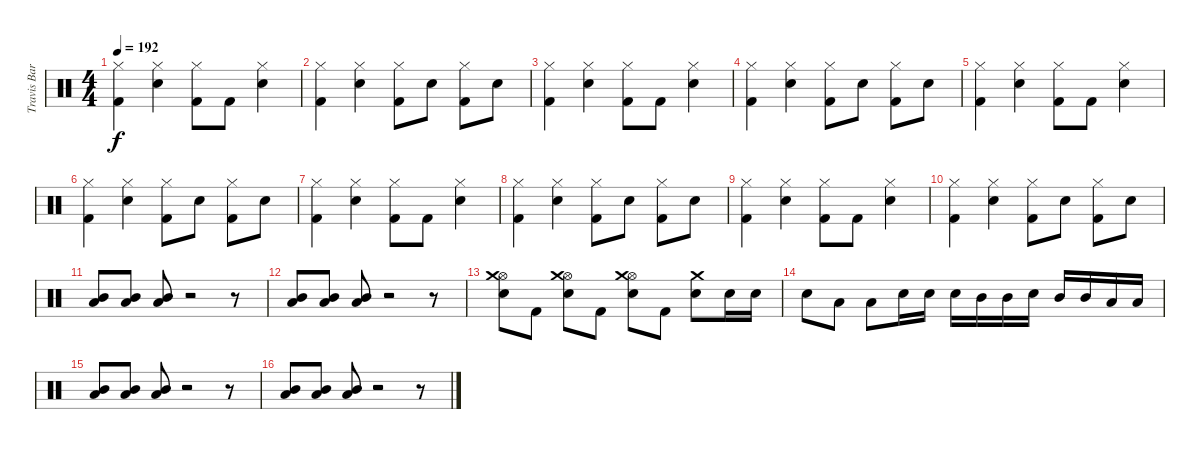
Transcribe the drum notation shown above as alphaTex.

\track ("Travis Barker (Drums)" "Travis Bar") {instrument percussion}
\staff {score}
\articulation defaults
\ts (4 4)
\tempo 192
\clef neutral
\ks c
("Kick (hit) 2" "Hi-Hat (closed)").4{dy f} ("Electric Snare (hit)" "Hi-Hat (closed)").4 ("Kick (hit) 2" "Hi-Hat (closed)").8 "Kick (hit) 2".8 ("Electric Snare (hit)" "Hi-Hat (closed)").4 |
("Kick (hit) 2" "Hi-Hat (closed)").4 ("Electric Snare (hit)" "Hi-Hat (closed)").4 ("Kick (hit) 2" "Hi-Hat (closed)").8 "Electric Snare (hit)".8 ("Kick (hit) 2" "Hi-Hat (closed)").8 "Electric Snare (hit)".8 |
("Kick (hit) 2" "Hi-Hat (closed)").4 ("Electric Snare (hit)" "Hi-Hat (closed)").4 ("Kick (hit) 2" "Hi-Hat (closed)").8 "Kick (hit) 2".8 ("Electric Snare (hit)" "Hi-Hat (closed)").4 |
("Kick (hit) 2" "Hi-Hat (closed)").4 ("Electric Snare (hit)" "Hi-Hat (closed)").4 ("Kick (hit) 2" "Hi-Hat (closed)").8 "Electric Snare (hit)".8 ("Kick (hit) 2" "Hi-Hat (closed)").8 "Electric Snare (hit)".8 |
("Kick (hit) 2" "Hi-Hat (closed)").4 ("Electric Snare (hit)" "Hi-Hat (closed)").4 ("Kick (hit) 2" "Hi-Hat (closed)").8 "Kick (hit) 2".8 ("Electric Snare (hit)" "Hi-Hat (closed)").4 |
("Kick (hit) 2" "Hi-Hat (closed)").4 ("Electric Snare (hit)" "Hi-Hat (closed)").4 ("Kick (hit) 2" "Hi-Hat (closed)").8 "Electric Snare (hit)".8 ("Kick (hit) 2" "Hi-Hat (closed)").8 "Electric Snare (hit)".8 |
("Kick (hit) 2" "Hi-Hat (closed)").4 ("Electric Snare (hit)" "Hi-Hat (closed)").4 ("Kick (hit) 2" "Hi-Hat (closed)").8 "Kick (hit) 2".8 ("Electric Snare (hit)" "Hi-Hat (closed)").4 |
("Kick (hit) 2" "Hi-Hat (closed)").4 ("Electric Snare (hit)" "Hi-Hat (closed)").4 ("Kick (hit) 2" "Hi-Hat (closed)").8 "Electric Snare (hit)".8 ("Kick (hit) 2" "Hi-Hat (closed)").8 "Electric Snare (hit)".8 |
("Kick (hit) 2" "Hi-Hat (closed)").4 ("Electric Snare (hit)" "Hi-Hat (closed)").4 ("Kick (hit) 2" "Hi-Hat (closed)").8 "Kick (hit) 2".8 ("Electric Snare (hit)" "Hi-Hat (closed)").4 |
("Kick (hit) 2" "Hi-Hat (closed)").4 ("Electric Snare (hit)" "Hi-Hat (closed)").4 ("Kick (hit) 2" "Hi-Hat (closed)").8 "Electric Snare (hit)".8 ("Kick (hit) 2" "Hi-Hat (closed)").8 "Electric Snare (hit)".8 |
("Low Floor Tom (hit)" "Mid Tom (hit)").8 ("Low Floor Tom (hit)" "Mid Tom (hit)").8 ("Low Floor Tom (hit)" "Mid Tom (hit)").8 r.2 r.8 |
("Low Floor Tom (hit)" "Mid Tom (hit)").8 ("Low Floor Tom (hit)" "Mid Tom (hit)").8 ("Low Floor Tom (hit)" "Mid Tom (hit)").8 r.2 r.8 |
("Hi-Hat (open)" "Electric Snare (hit)" "Crash medium (hit)").8 "Kick (hit) 2".8 ("Hi-Hat (open)" "Electric Snare (hit)" "Crash medium (hit)").8 "Kick (hit) 2".8 ("Hi-Hat (open)" "Electric Snare (hit)" "Crash medium (hit)").8 "Kick (hit) 2".8 ("Electric Snare (hit)" "Crash medium (hit)").8 "Electric Snare (hit)".16 "Electric Snare (hit)".16 |
"Electric Snare (hit)".8 "Low Floor Tom (hit)".8 "Low Floor Tom (hit)".8 "Electric Snare (hit)".16 "Electric Snare (hit)".16 "Electric Snare (hit)".16 "Mid Tom (hit)".16 "Mid Tom (hit)".16 "Electric Snare (hit)".16 "Mid Tom (hit)".16 "Mid Tom (hit)".16 "Low Floor Tom (hit)".16 "Low Floor Tom (hit)".16 |
("Low Floor Tom (hit)" "Mid Tom (hit)").8 ("Low Floor Tom (hit)" "Mid Tom (hit)").8 ("Low Floor Tom (hit)" "Mid Tom (hit)").8 r.2 r.8 |
("Low Floor Tom (hit)" "Mid Tom (hit)").8 ("Low Floor Tom (hit)" "Mid Tom (hit)").8 ("Low Floor Tom (hit)" "Mid Tom (hit)").8 r.2 r.8
